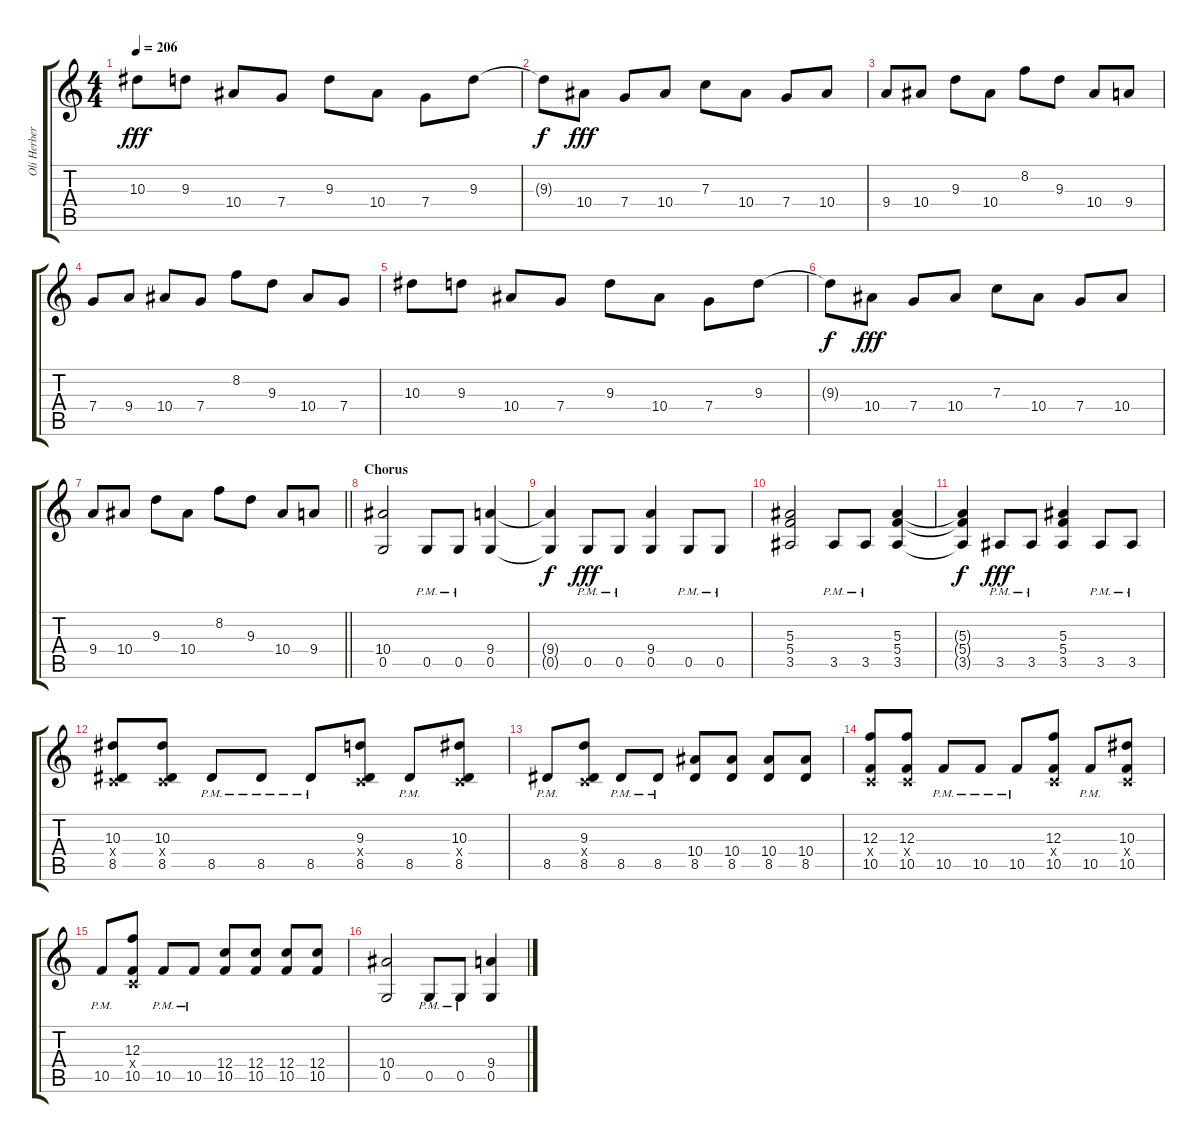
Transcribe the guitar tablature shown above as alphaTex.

\track ("Oli Herbert" "Oli Herber") {instrument overdrivenguitar}
\staff {score tabs}
\tuning (D4 A3 F3 C3 G2 D2) {hide}
\ts (4 4)
\tempo 206
\clef g2
\ks c
10.3.8{dy fff} 9.3.8 10.4.8 7.4.8 9.3.8 10.4.8 7.4.8 9.3.8 |
9.3{t}.8{dy f} 10.4.8{dy fff} 7.4.8 10.4.8 7.3.8 10.4.8 7.4.8 10.4.8 |
9.4.8 10.4.8 9.3.8 10.4.8 8.2.8 9.3.8 10.4.8 9.4.8 |
7.4.8 9.4.8 10.4.8 7.4.8 8.2.8 9.3.8 10.4.8 7.4.8 |
10.3.8 9.3.8 10.4.8 7.4.8 9.3.8 10.4.8 7.4.8 9.3.8 |
9.3{t}.8{dy f} 10.4.8{dy fff} 7.4.8 10.4.8 7.3.8 10.4.8 7.4.8 10.4.8 |
\barLineRight lightlight
9.4.8 10.4.8 9.3.8 10.4.8 8.2.8 9.3.8 10.4.8 9.4.8 |
\section ("" "Chorus")
(10.4 0.5).2 0.5{pm}.8 0.5{pm}.8 (9.4 0.5).4 |
(9.4{t} 0.5{t}).4{dy f} 0.5{pm}.8{dy fff} 0.5{pm}.8 (9.4 0.5).4 0.5{pm}.8 0.5{pm}.8 |
(5.3 5.4 3.5).2 3.5{pm}.8 3.5{pm}.8 (5.3 5.4 3.5).4 |
(5.3{t} 5.4{t} 3.5{t}).4{dy f} 3.5{pm}.8{dy fff} 3.5{pm}.8 (5.3 5.4 3.5).4 3.5{pm}.8 3.5{pm}.8 |
(10.3 0.4{x} 8.5).8 (10.3 0.4{x} 8.5).8 8.5{pm}.8 8.5{pm}.8 8.5{pm}.8 (9.3 0.4{x} 8.5).8 8.5{pm}.8 (10.3 0.4{x} 8.5).8 |
8.5{pm}.8 (9.3 0.4{x} 8.5).8 8.5{pm}.8 8.5{pm}.8 (10.4 8.5).8 (10.4 8.5).8 (10.4 8.5).8 (10.4 8.5).8 |
(12.3 0.4{x} 10.5).8 (12.3 0.4{x} 10.5).8 10.5{pm}.8 10.5{pm}.8 10.5{pm}.8 (12.3 0.4{x} 10.5).8 10.5{pm}.8 (10.3 0.4{x} 10.5).8 |
10.5{pm}.8 (12.3 0.4{x} 10.5).8 10.5{pm}.8 10.5{pm}.8 (12.4 10.5).8 (12.4 10.5).8 (12.4 10.5).8 (12.4 10.5).8 |
(10.4 0.5).2 0.5{pm}.8 0.5{pm}.8 (9.4 0.5).4
